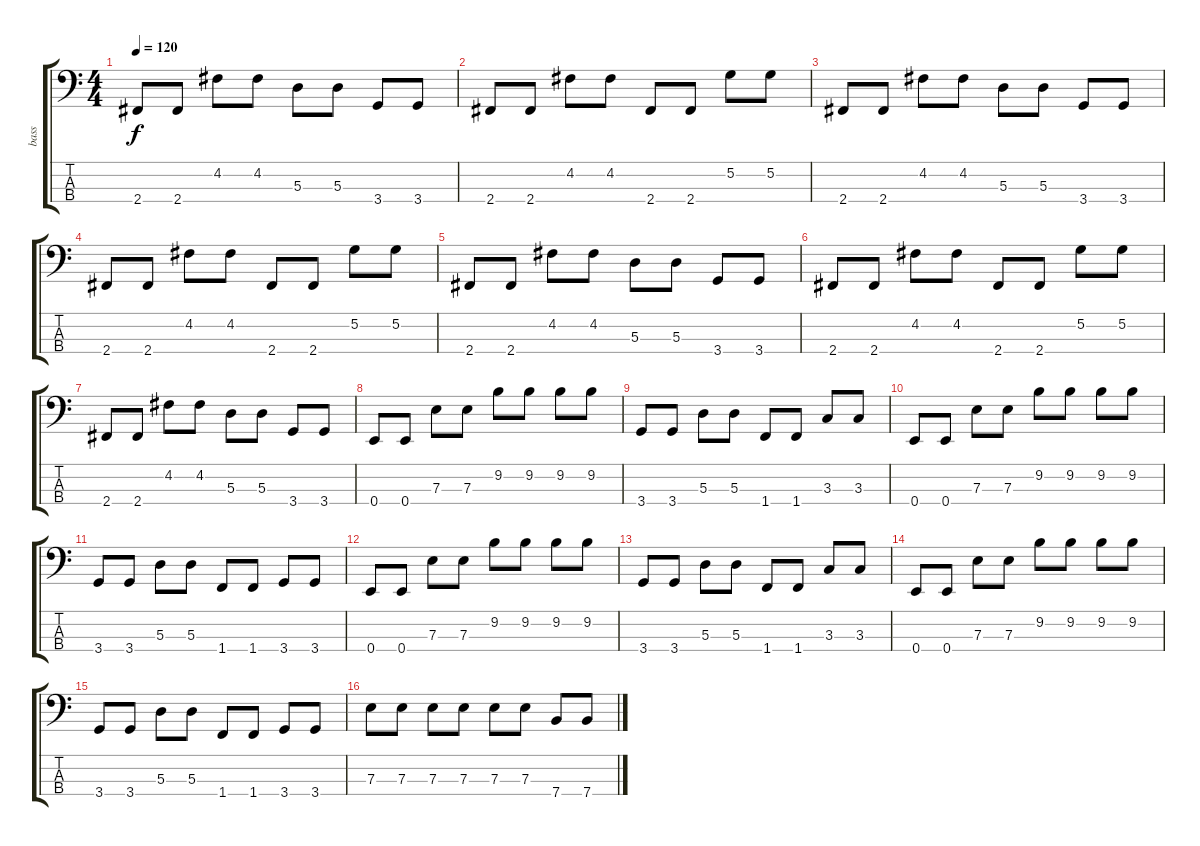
\track ("bass" "bass") {instrument electricbasspick}
\staff {score tabs}
\tuning (G2 D2 A1 E1) {hide}
\ts (4 4)
\tempo 120
\clef f4
\ks c
2.4.8{dy f} 2.4.8 4.2.8 4.2.8 5.3.8 5.3.8 3.4.8 3.4.8 |
2.4.8 2.4.8 4.2.8 4.2.8 2.4.8 2.4.8 5.2.8 5.2.8 |
2.4.8 2.4.8 4.2.8 4.2.8 5.3.8 5.3.8 3.4.8 3.4.8 |
2.4.8 2.4.8 4.2.8 4.2.8 2.4.8 2.4.8 5.2.8 5.2.8 |
2.4.8 2.4.8 4.2.8 4.2.8 5.3.8 5.3.8 3.4.8 3.4.8 |
2.4.8 2.4.8 4.2.8 4.2.8 2.4.8 2.4.8 5.2.8 5.2.8 |
2.4.8 2.4.8 4.2.8 4.2.8 5.3.8 5.3.8 3.4.8 3.4.8 |
0.4.8 0.4.8 7.3.8 7.3.8 9.2.8 9.2.8 9.2.8 9.2.8 |
3.4.8 3.4.8 5.3.8 5.3.8 1.4.8 1.4.8 3.3.8 3.3.8 |
0.4.8 0.4.8 7.3.8 7.3.8 9.2.8 9.2.8 9.2.8 9.2.8 |
3.4.8 3.4.8 5.3.8 5.3.8 1.4.8 1.4.8 3.4.8 3.4.8 |
0.4.8 0.4.8 7.3.8 7.3.8 9.2.8 9.2.8 9.2.8 9.2.8 |
3.4.8 3.4.8 5.3.8 5.3.8 1.4.8 1.4.8 3.3.8 3.3.8 |
0.4.8 0.4.8 7.3.8 7.3.8 9.2.8 9.2.8 9.2.8 9.2.8 |
3.4.8 3.4.8 5.3.8 5.3.8 1.4.8 1.4.8 3.4.8 3.4.8 |
7.3.8 7.3.8 7.3.8 7.3.8 7.3.8 7.3.8 7.4.8 7.4.8
